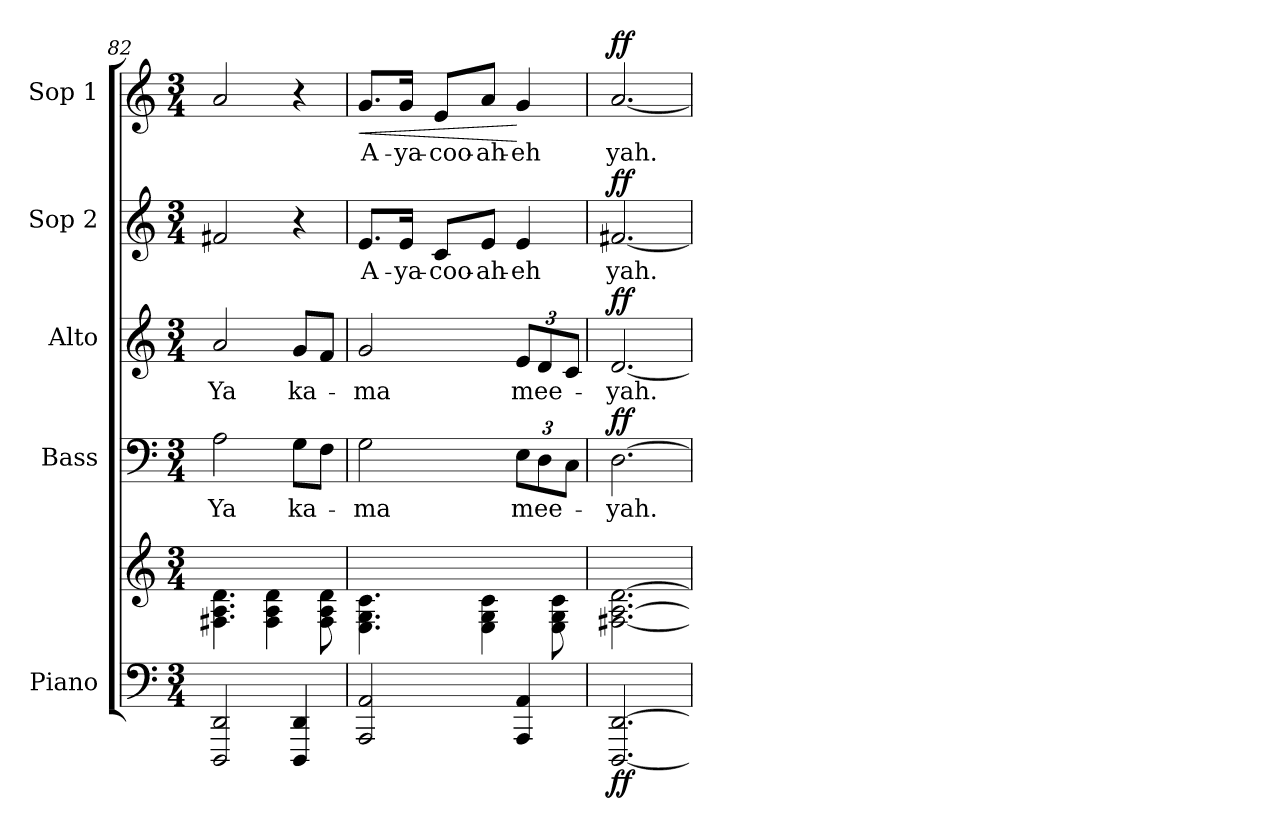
**kern	**kern	**dynam	**kern	**text	**dynam	**kern	**text	**dynam	**kern	**text	**dynam	**kern	**text	**dynam
*part5	*part5	*part5	*part4	*part4	*part4	*part3	*part3	*part3	*part2	*part2	*part2	*part1	*part1	*part1
*staff6	*staff5	*staff5/6	*staff4	*staff4	*staff4	*staff3	*staff3	*staff3	*staff2	*staff2	*staff2	*staff1	*staff1	*staff1
*I"Piano	*	*	*I"Bass	*	*	*I"Alto	*	*	*I"Sop 2	*	*	*I"Sop 1	*	*
*I'Pno.	*	*	*I'B.	*	*	*I'A.	*	*	*I'S.2	*	*	*I'S.1	*	*
!!LO:LB:g=z
*clefF4	*clefG2	*	*clefF4	*	*	*clefG2	*	*	*clefG2	*	*	*clefG2	*	*
*k[]	*k[]	*	*k[]	*	*	*k[]	*	*	*k[]	*	*	*k[]	*	*
*M3/4	*M3/4	*	*M3/4	*	*	*M3/4	*	*	*M3/4	*	*	*M3/4	*	*
=82	=82	=82	=82	=82	=82	=82	=82	=82	=82	=82	=82	=82	=82	=82
!	!	!	!	!LO:LY:b	!	!	!LO:LY:b	!	!	!	!	!	!	!
2DDD/ 2DD/	4.F#X\ 4.A\ 4.d\	.	2A\	Ya	.	2a/	Ya	.	2f#X/	.	.	2a/	.	.
.	4F#\ 4A\ 4d\	.	.	.	.	.	.	.	.	.	.	.	.	.
!	!	!	!	!LO:LY:b	!	!	!LO:LY:b	!	!	!	!	!	!	!
4DDD/ 4DD/	.	.	8G\L	ka-	.	8g/L	ka-	.	4r	.	.	4r	.	.
.	8F#\ 8A\ 8d\	.	8F\J	.	.	8f/J	.	.	.	.	.	.	.	.
=83	=83	=83	=83	=83	=83	=83	=83	=83	=83	=83	=83	=83	=83	=83
!	!	!	!	!LO:LY:b	!	!	!LO:LY:b	!	!	!LO:LY:b	!	!	!LO:LY:b	!LO:HP:b
2AAA/ 2AA/	4.E\ 4.G\ 4.c\	.	2G\	-ma	.	2g/	-ma	.	8.e/L	A-	.	8.g/L	A-	<
!	!	!	!	!	!	!	!	!	!	!LO:LY:b	!	!	!LO:LY:b	!
.	.	.	.	.	.	.	.	.	16e/Jk	-ya-	.	16g/Jk	-ya-	.
!	!	!	!	!	!	!	!	!	!	!LO:LY:b	!	!	!LO:LY:b	!
.	.	.	.	.	.	.	.	.	8c/L	-coo-	.	8e/L	-coo-	.
!	!	!	!	!	!	!	!	!	!	!LO:LY:b	!	!	!LO:LY:b	!
.	4E\ 4G\ 4c\	.	.	.	.	.	.	.	8e/J	-ah-	.	8a/J	-ah-	.
!	!	!	!	!LO:LY:b	!	!	!	!	!	!	!	!	!	!
*	*	*	*	*	*	*Xbrackettup	*	*	*	*	*	*	*	*
!	!	!	!	!	!	!	!LO:LY:b	!	!	!LO:LY:b	!	!	!LO:LY:b	!
4AAA/ 4AA/	.	.	12E\L	mee-	.	12e/L	mee-	.	4e/	-eh	.	4g/	-eh	[
.	.	.	12D\	.	.	12d/	.	.	.	.	.	.	.	.
.	8E\ 8G\ 8c\	.	.	.	.	.	.	.	.	.	.	.	.	.
.	.	.	12C\J	.	.	12c/J	.	.	.	.	.	.	.	.
=84	=84	=84	=84	=84	=84	=84	=84	=84	=84	=84	=84	=84	=84	=84
!	!	!LO:DY:b=2	!	!LO:LY:b	!LO:DY:a	!	!LO:LY:b	!LO:DY:a	!	!LO:LY:b	!LO:DY:b	!	!LO:LY:b	!LO:DY:b
[2.DDD/ [2.DD/	[2.F#X\ [2.A\ [2.d\	ff	[2.D\	-yah.	ff	[2.d/	-yah.	ff	[2.f#X/	yah.	ff	[2.a/	yah.	ff
=	=	=	=	=	=	=	=	=	=	=	=	=	=	=
*-	*-	*-	*-	*-	*-	*-	*-	*-	*-	*-	*-	*-	*-	*-
